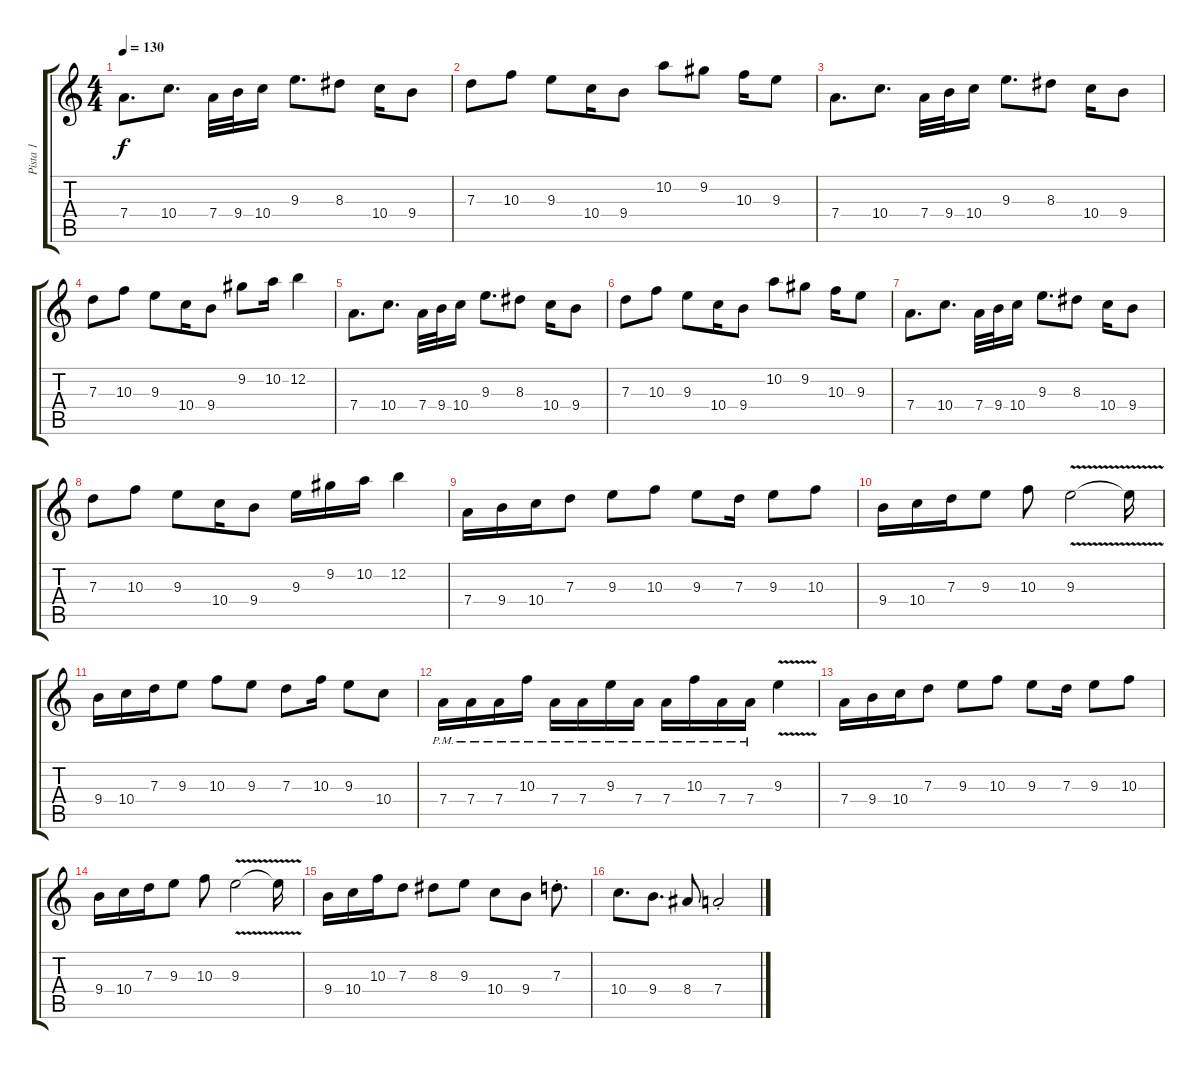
\track ("Pista 1" "Pista 1") {instrument acousticguitarnylon}
\staff {score tabs}
\tuning (E4 B3 G3 D3 A2 E2) {hide}
\ts (4 4)
\tempo 130
\clef g2
\ks c
7.4.8{d dy f} 10.4.8{d} 7.4.32 9.4.32 10.4.16 9.3.8{d} 8.3.8 10.4.16 9.4.8 |
7.3.8 10.3.8 9.3.8 10.4.16 9.4.8 10.2.8 9.2.8 10.3.16 9.3.8 |
7.4.8{d} 10.4.8{d} 7.4.32 9.4.32 10.4.16 9.3.8{d} 8.3.8 10.4.16 9.4.8 |
7.3.8 10.3.8 9.3.8 10.4.16 9.4.8 9.2.8 10.2.16 12.2.4 |
7.4.8{d} 10.4.8{d} 7.4.32 9.4.32 10.4.16 9.3.8{d} 8.3.8 10.4.16 9.4.8 |
7.3.8 10.3.8 9.3.8 10.4.16 9.4.8 10.2.8 9.2.8 10.3.16 9.3.8 |
7.4.8{d} 10.4.8{d} 7.4.32 9.4.32 10.4.16 9.3.8{d} 8.3.8 10.4.16 9.4.8 |
7.3.8 10.3.8 9.3.8 10.4.16 9.4.8 9.3.16 9.2.16 10.2.16 12.2.4 |
7.4.16 9.4.16 10.4.16 7.3.8 9.3.8 10.3.8 9.3.8 7.3.16 9.3.8 10.3.8 |
9.4.16 10.4.16 7.3.16 9.3.8 10.3.8 9.3{v}.2 9.3{t}.16 |
9.4.16 10.4.16 7.3.16 9.3.8 10.3.8 9.3.8 7.3.8 10.3.16 9.3.8 10.4.8 |
7.4{pm}.16 7.4{pm}.16 7.4{pm}.16 10.3{pm}.16 7.4{pm}.16 7.4{pm}.16 9.3{pm}.16 7.4{pm}.16 7.4{pm}.16 10.3{pm}.16 7.4{pm}.16 7.4{pm}.16 9.3{v}.4 |
7.4.16 9.4.16 10.4.16 7.3.8 9.3.8 10.3.8 9.3.8 7.3.16 9.3.8 10.3.8 |
9.4.16 10.4.16 7.3.16 9.3.8 10.3.8 9.3{v}.2 9.3{t}.16 |
9.4.16 10.4.16 10.3.16 7.3.8 8.3.8 9.3.8 10.4.8 9.4.8 7.3{st}.8{d} |
10.4.8{d} 9.4.8{d} 8.4.8 7.4{st}.2
